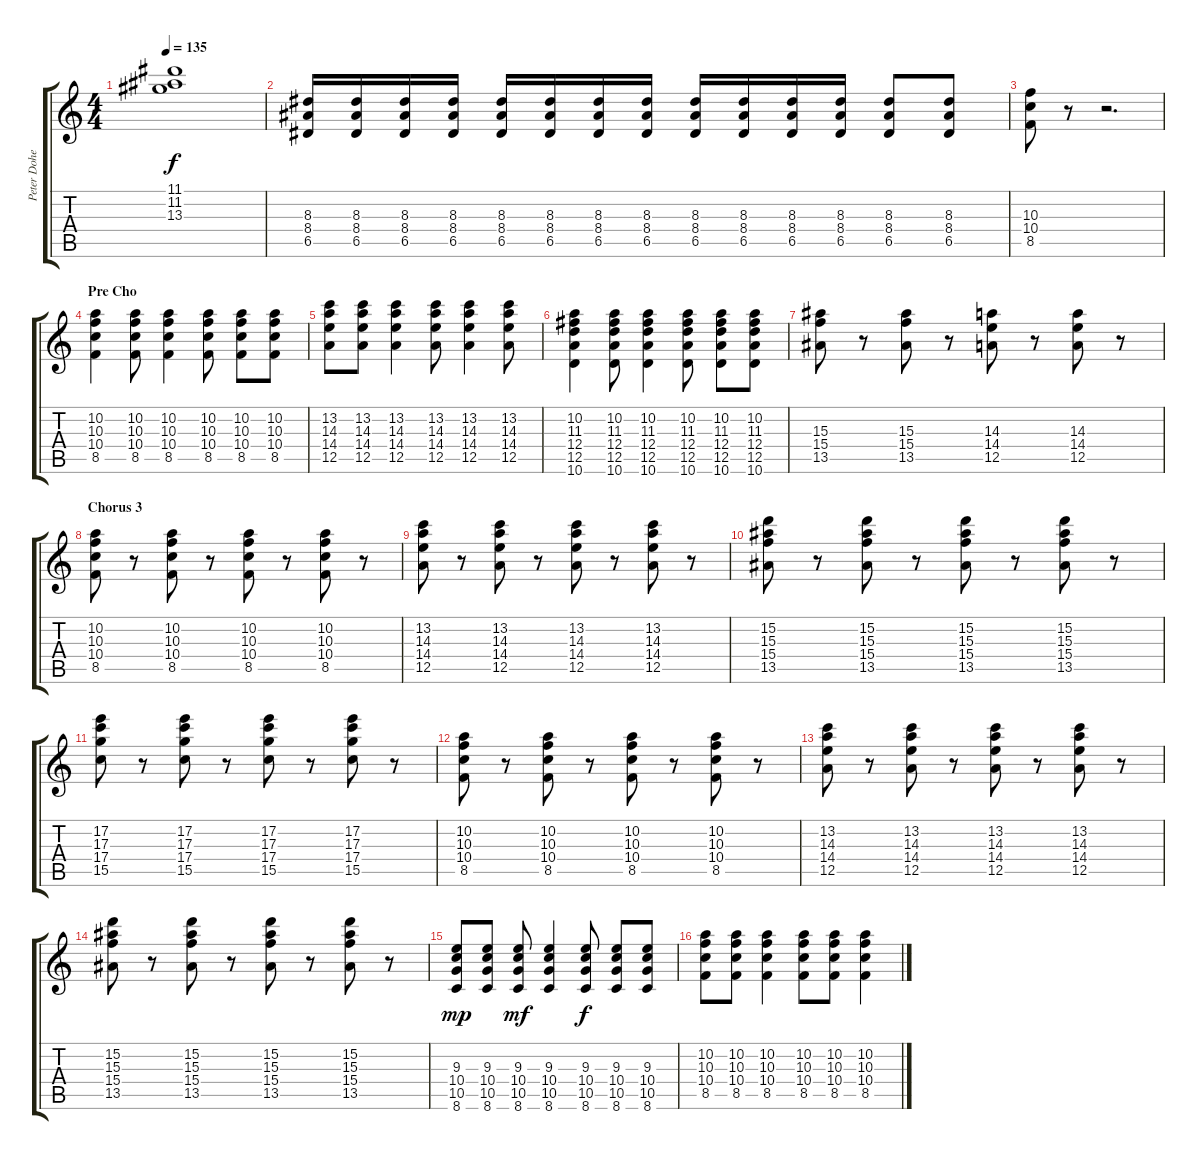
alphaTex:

\track ("Peter Doherty" "Peter Dohe") {instrument overdrivenguitar}
\staff {score tabs}
\tuning (E4 B3 G3 D3 A2 E2) {hide}
\ts (4 4)
\tempo 135
\clef g2
\ks c
(11.1 11.2 13.3).1{dy f} |
(8.3 8.4 6.5).16 (8.3 8.4 6.5).16 (8.3 8.4 6.5).16 (8.3 8.4 6.5).16 (8.3 8.4 6.5).16 (8.3 8.4 6.5).16 (8.3 8.4 6.5).16 (8.3 8.4 6.5).16 (8.3 8.4 6.5).16 (8.3 8.4 6.5).16 (8.3 8.4 6.5).16 (8.3 8.4 6.5).16 (8.3 8.4 6.5).8 (8.3 8.4 6.5).8 |
(10.3 10.4 8.5).8 r.8 r.2{d} |
\section ("" "Pre Cho")
(10.2 10.3 10.4 8.5).4 (10.2 10.3 10.4 8.5).8 (10.2 10.3 10.4 8.5).4 (10.2 10.3 10.4 8.5).8 (10.2 10.3 10.4 8.5).8 (10.2 10.3 10.4 8.5).8 |
(13.2 14.3 14.4 12.5).8 (13.2 14.3 14.4 12.5).8 (13.2 14.3 14.4 12.5).4 (13.2 14.3 14.4 12.5).8 (13.2 14.3 14.4 12.5).4 (13.2 14.3 14.4 12.5).8 |
(10.2 11.3 12.4 12.5 10.6).4 (10.2 11.3 12.4 12.5 10.6).8 (10.2 11.3 12.4 12.5 10.6).4 (10.2 11.3 12.4 12.5 10.6).8 (10.2 11.3 12.4 12.5 10.6).8 (10.2 11.3 12.4 12.5 10.6).8 |
(15.3 15.4 13.5).8 r.8 (15.3 15.4 13.5).8 r.8 (14.3 14.4 12.5).8 r.8 (14.3 14.4 12.5).8 r.8 |
\section ("" "Chorus 3")
(10.2 10.3 10.4 8.5).8 r.8 (10.2 10.3 10.4 8.5).8 r.8 (10.2 10.3 10.4 8.5).8 r.8 (10.2 10.3 10.4 8.5).8 r.8 |
(13.2 14.3 14.4 12.5).8 r.8 (13.2 14.3 14.4 12.5).8 r.8 (13.2 14.3 14.4 12.5).8 r.8 (13.2 14.3 14.4 12.5).8 r.8 |
(15.2 15.3 15.4 13.5).8 r.8 (15.2 15.3 15.4 13.5).8 r.8 (15.2 15.3 15.4 13.5).8 r.8 (15.2 15.3 15.4 13.5).8 r.8 |
(17.2 17.3 17.4 15.5).8 r.8 (17.2 17.3 17.4 15.5).8 r.8 (17.2 17.3 17.4 15.5).8 r.8 (17.2 17.3 17.4 15.5).8 r.8 |
(10.2 10.3 10.4 8.5).8 r.8 (10.2 10.3 10.4 8.5).8 r.8 (10.2 10.3 10.4 8.5).8 r.8 (10.2 10.3 10.4 8.5).8 r.8 |
(13.2 14.3 14.4 12.5).8 r.8 (13.2 14.3 14.4 12.5).8 r.8 (13.2 14.3 14.4 12.5).8 r.8 (13.2 14.3 14.4 12.5).8 r.8 |
(15.2 15.3 15.4 13.5).8 r.8 (15.2 15.3 15.4 13.5).8 r.8 (15.2 15.3 15.4 13.5).8 r.8 (15.2 15.3 15.4 13.5).8 r.8 |
(9.3 10.4 10.5 8.6).8{dy mp} (9.3 10.4 10.5 8.6).8 (9.3 10.4 10.5 8.6).8{dy mf} (9.3 10.4 10.5 8.6).4 (9.3 10.4 10.5 8.6).8{dy f} (9.3 10.4 10.5 8.6).8 (9.3 10.4 10.5 8.6).8 |
(10.2 10.3 10.4 8.5).8 (10.2 10.3 10.4 8.5).8 (10.2 10.3 10.4 8.5).4 (10.2 10.3 10.4 8.5).8 (10.2 10.3 10.4 8.5).8 (10.2 10.3 10.4 8.5).4
